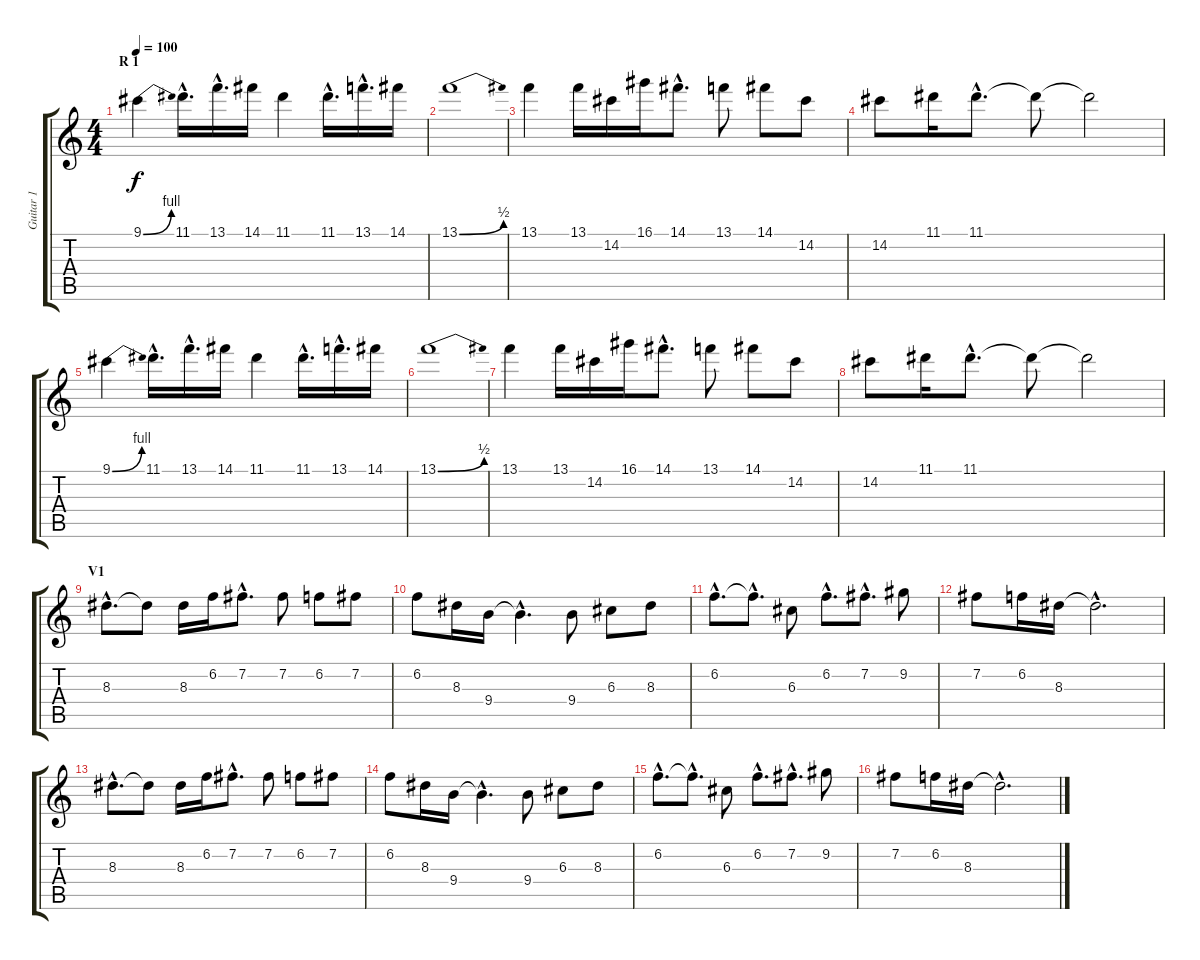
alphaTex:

\track ("Guitar 1" "Guitar 1") {instrument distortionguitar}
\staff {score tabs}
\tuning (E4 B3 G3 D3 A2 E2) {hide}
\ts (4 4)
\section ("" "R 1")
\tempo 100
\clef g2
\ks c
9.1{be (bend 0 0 60 4)}.4{dy f instrument distortionguitar} 11.1{hac}.16{d} 13.1{hac}.16{d} 14.1.16 11.1.4 11.1{hac}.16{d} 13.1{hac}.16{d} 14.1.16 |
13.1{be (bend 0 0 60 2)}.1 |
13.1.4 13.1.16 14.2.16 16.1.16 14.1{hac}.8{d} 13.1.8 14.1.8 14.2.8 |
14.2.8 11.1.16 11.1{hac}.8{d} 11.1{t}.8 11.1{t}.2 |
9.1{be (bend 0 0 60 4)}.4 11.1{hac}.16{d} 13.1{hac}.16{d} 14.1.16 11.1.4 11.1{hac}.16{d} 13.1{hac}.16{d} 14.1.16 |
13.1{be (bend 0 0 60 2)}.1 |
13.1.4 13.1.16 14.2.16 16.1.16 14.1{hac}.8{d} 13.1.8 14.1.8 14.2.8 |
14.2.8 11.1.16 11.1{hac}.8{d} 11.1{t}.8 11.1{t}.2 |
\section ("" "V1")
8.3{hac}.8{d} 8.3{t}.8 8.3.16 6.2.16 7.2{hac}.8{d} 7.2.8 6.2.8 7.2.8 |
6.2.8 8.3.16 9.4.16 9.4{hac t}.4{d} 9.4.8 6.3.8 8.3.8 |
6.2{hac}.8{d} 6.2{hac t}.8{d} 6.3.8 6.2{hac}.8{d} 7.2{hac}.8{d} 9.2.8 |
7.2.8 6.2.16 8.3.16 8.3{hac t}.2{d} |
8.3{hac}.8{d} 8.3{t}.8 8.3.16 6.2.16 7.2{hac}.8{d} 7.2.8 6.2.8 7.2.8 |
6.2.8 8.3.16 9.4.16 9.4{hac t}.4{d} 9.4.8 6.3.8 8.3.8 |
6.2{hac}.8{d} 6.2{hac t}.8{d} 6.3.8 6.2{hac}.8{d} 7.2{hac}.8{d} 9.2.8 |
7.2.8 6.2.16 8.3.16 8.3{hac t}.2{d}
